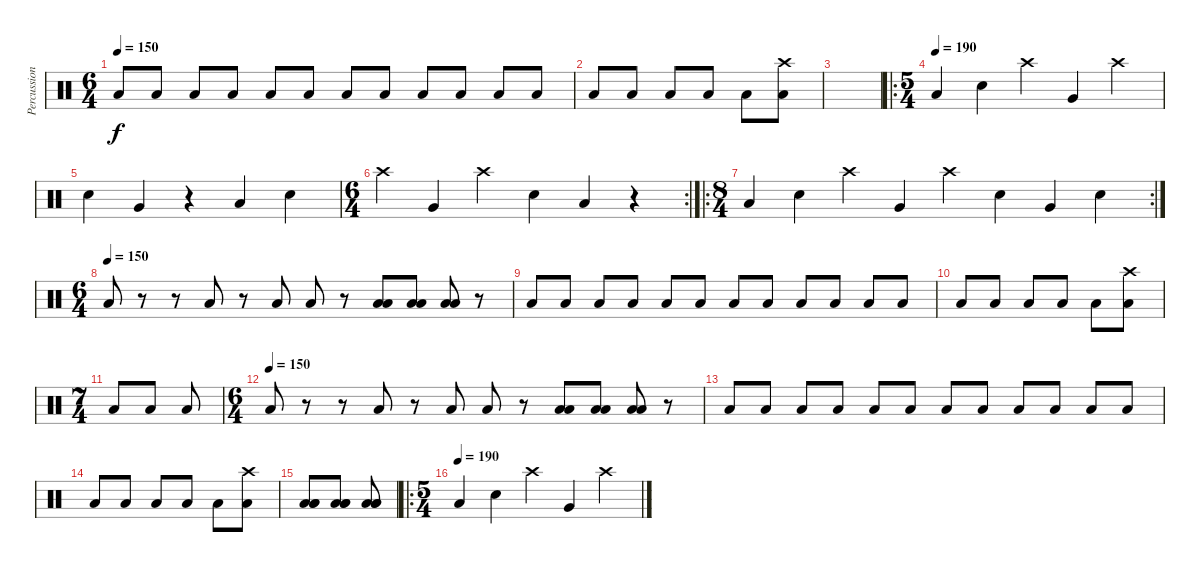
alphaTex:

\track ("Percussion" "Percussion") {instrument percussion}
\staff {score}
\articulation defaults
\ts (6 4)
\tempo 150
\clef neutral
\ks c "Low Floor Tom (hit)".8{dy f} "Low Floor Tom (hit)".8 "Low Floor Tom (hit)".8 "Low Floor Tom (hit)".8 "Low Floor Tom (hit)".8 "Low Floor Tom (hit)".8 "Low Floor Tom (hit)".8 "Low Floor Tom (hit)".8 "Low Floor Tom (hit)".8 "Low Floor Tom (hit)".8 "Low Floor Tom (hit)".8 "Low Floor Tom (hit)".8
|
"Low Floor Tom (hit)".8 "Low Floor Tom (hit)".8 "Low Floor Tom (hit)".8 "Low Floor Tom (hit)".8 "Low Floor Tom (hit)".8 ("Crash high (hit)" "Low Floor Tom (hit)").8 |
|
\ro
\ts (5 4)
\tempo (190)
"Low Floor Tom (hit)".4 "Snare (hit) 2".4 "Crash high (hit)".4 "Very Low Tom (hit)".4 "Crash high (hit)".4 |
"Snare (hit) 2".4 "Very Low Tom (hit)".4 r.4 "Low Floor Tom (hit)".4 "Snare (hit) 2".4 |
\rc 2
\ts (6 4)
"Crash high (hit)".4 "Very Low Tom (hit)".4 "Crash high (hit)".4 "Snare (hit) 2".4 "Low Floor Tom (hit)".4 r.4 |
\ro
\rc 2
\ts (8 4)
"Low Floor Tom (hit)".4 "Snare (hit) 2".4 "Crash high (hit)".4 "Very Low Tom (hit)".4 "Crash high (hit)".4 "Snare (hit) 2".4 "Very Low Tom (hit)".4 "Snare (hit) 2".4 |
\ts (6 4)
\tempo (150)
"Low Floor Tom (hit)".8 r.8 r.8 "Low Floor Tom (hit)".8 r.8 "Low Floor Tom (hit)".8 "Low Floor Tom (hit)".8 r.8 ("Low Floor Tom (hit)" "Low Floor Tom (hit)").8 ("Low Floor Tom (hit)" "Low Floor Tom (hit)").8 ("Low Floor Tom (hit)" "Low Floor Tom (hit)").8 r.8 |
"Low Floor Tom (hit)".8 "Low Floor Tom (hit)".8 "Low Floor Tom (hit)".8 "Low Floor Tom (hit)".8 "Low Floor Tom (hit)".8 "Low Floor Tom (hit)".8 "Low Floor Tom (hit)".8 "Low Floor Tom (hit)".8 "Low Floor Tom (hit)".8 "Low Floor Tom (hit)".8 "Low Floor Tom (hit)".8 "Low Floor Tom (hit)".8 |
"Low Floor Tom (hit)".8 "Low Floor Tom (hit)".8 "Low Floor Tom (hit)".8 "Low Floor Tom (hit)".8 "Low Floor Tom (hit)".8 ("Crash high (hit)" "Low Floor Tom (hit)").8 |
\ts (7 4)
"Low Floor Tom (hit)".8 "Low Floor Tom (hit)".8 "Low Floor Tom (hit)".8 |
\ts (6 4)
\tempo (150)
"Low Floor Tom (hit)".8 r.8 r.8 "Low Floor Tom (hit)".8 r.8 "Low Floor Tom (hit)".8 "Low Floor Tom (hit)".8 r.8 ("Low Floor Tom (hit)" "Low Floor Tom (hit)").8 ("Low Floor Tom (hit)" "Low Floor Tom (hit)").8 ("Low Floor Tom (hit)" "Low Floor Tom (hit)").8 r.8 |
"Low Floor Tom (hit)".8 "Low Floor Tom (hit)".8 "Low Floor Tom (hit)".8 "Low Floor Tom (hit)".8 "Low Floor Tom (hit)".8 "Low Floor Tom (hit)".8 "Low Floor Tom (hit)".8 "Low Floor Tom (hit)".8 "Low Floor Tom (hit)".8 "Low Floor Tom (hit)".8 "Low Floor Tom (hit)".8 "Low Floor Tom (hit)".8 |
"Low Floor Tom (hit)".8 "Low Floor Tom (hit)".8 "Low Floor Tom (hit)".8 "Low Floor Tom (hit)".8 "Low Floor Tom (hit)".8 ("Crash high (hit)" "Low Floor Tom (hit)").8 |
("Low Floor Tom (hit)" "Low Floor Tom (hit)" "Low Floor Tom (hit)").8 ("Low Floor Tom (hit)" "Low Floor Tom (hit)" "Low Floor Tom (hit)").8 ("Low Floor Tom (hit)" "Low Floor Tom (hit)" "Low Floor Tom (hit)").8 |
\ro
\ts (5 4)
\tempo (190)
"Low Floor Tom (hit)".4 "Snare (hit) 2".4 "Crash high (hit)".4 "Very Low Tom (hit)".4 "Crash high (hit)".4
